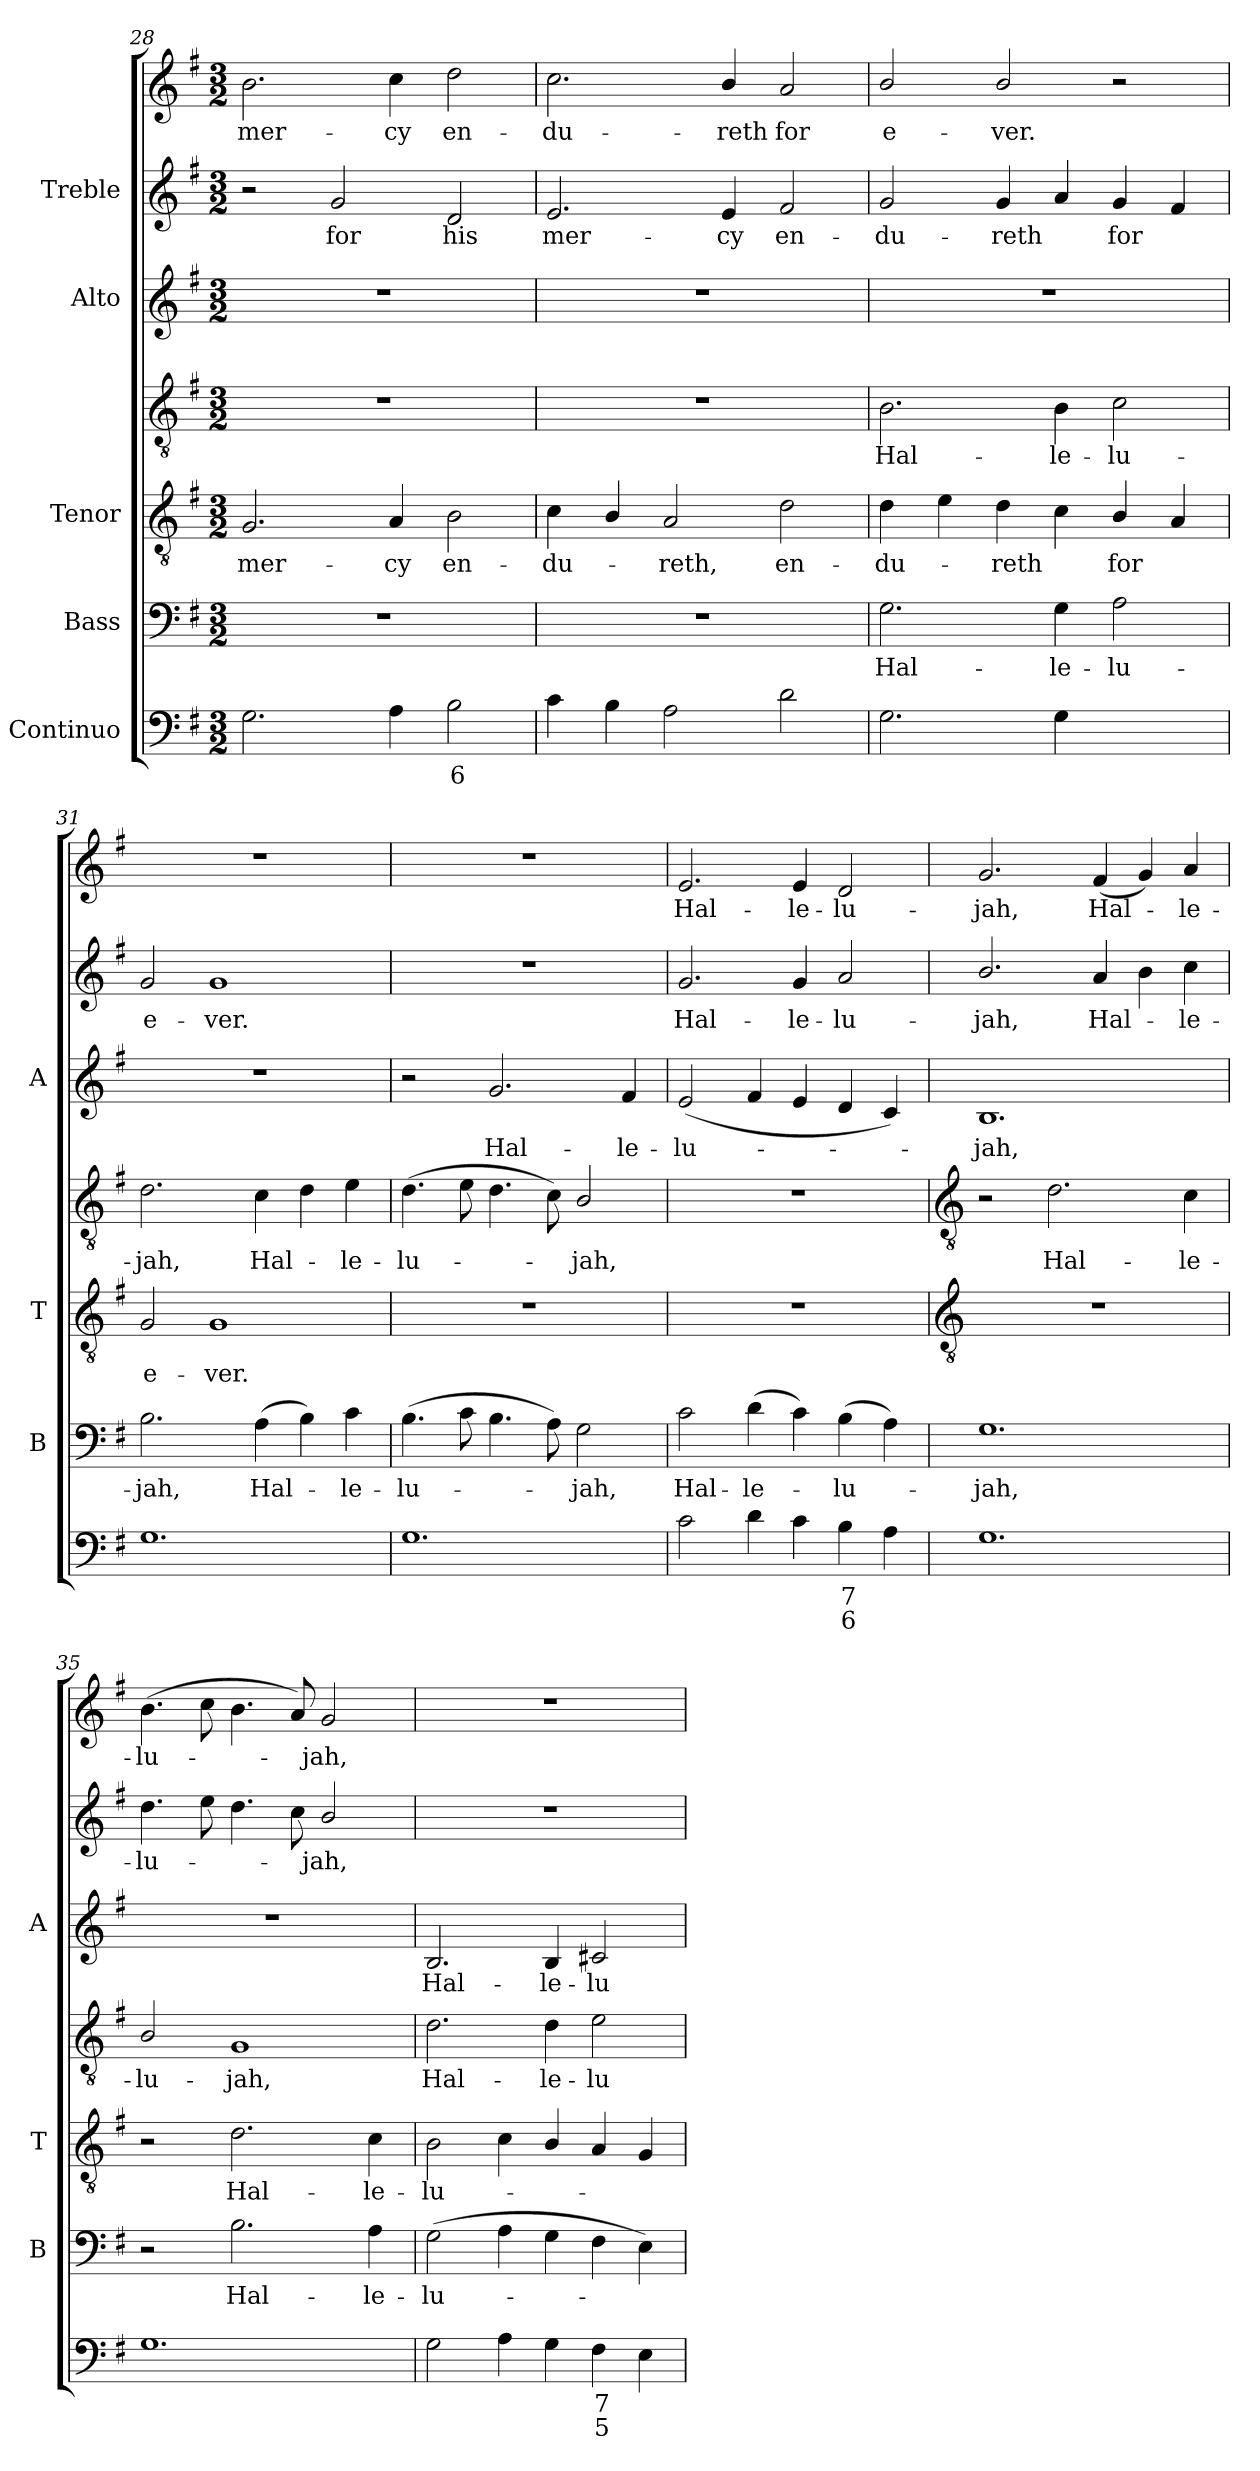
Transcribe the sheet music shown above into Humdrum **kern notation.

**kern	**text	**text	**kern	**text	**kern	**text	**kern	**text	**kern	**text	**kern	**text	**kern	**text
*part5	*part5	*part5	*part4	*part4	*part3	*part3	*part3	*part3	*part2	*part2	*part1	*part1	*part1	*part1
*staff7	*staff7	*staff7	*staff6	*staff6	*staff5	*staff5	*staff4	*staff4	*staff3	*staff3	*staff2	*staff2	*staff1	*staff1
*I"Continuo	*	*	*I"Bass	*	*I"Tenor	*	*	*	*I"Alto	*	*I"Treble	*	*	*
*	*	*	*I'B	*	*I'T	*	*	*	*I'A	*	*	*	*	*
*clefF4	*	*	*clefF4	*	*clefGv2	*	*clefGv2	*	*clefG2	*	*clefG2	*	*clefG2	*
*k[f#]	*	*	*k[f#]	*	*k[f#]	*	*k[f#]	*	*k[f#]	*	*k[f#]	*	*k[f#]	*
*G:	*	*	*G:	*	*G:	*	*G:	*	*G:	*	*G:	*	*G:	*
*M3/2	*	*	*M3/2	*	*M3/2	*	*M3/2	*	*M3/2	*	*M3/2	*	*M3/2	*
=28	=28	=28	=28	=28	=28	=28	=28	=28	=28	=28	=28	=28	=28	=28
!	!	!	!LO:N:vis=1	!	!	!LO:LY:b	!LO:N:vis=1	!	!LO:N:vis=1	!	!	!	!	!LO:LY:b
2.G	.	.	1.r	.	2.G	mer-	1.r	.	1.r	.	2r	.	2.b	mer-
!	!	!	!	!	!	!	!	!	!	!	!	!LO:LY:b	!	!
.	.	.	.	.	.	.	.	.	.	.	2g	-for	.	.
!	!	!	!	!	!	!LO:LY:b	!	!	!	!	!	!	!	!LO:LY:b
4A	.	.	.	.	4A	-cy	.	.	.	.	.	.	4cc	-cy
!	!LO:LY:b	!	!	!	!	!LO:LY:b	!	!	!	!	!	!LO:LY:b	!	!LO:LY:b
2B	6	.	.	.	2B	en-	.	.	.	.	2d	his	2dd	en-
=29	=29	=29	=29	=29	=29	=29	=29	=29	=29	=29	=29	=29	=29	=29
!	!	!	!LO:N:vis=1	!	!	!LO:LY:b	!LO:N:vis=1	!	!LO:N:vis=1	!	!	!LO:LY:b	!	!LO:LY:b
4c	.	.	1.r	.	4c	-du-	1.r	.	1.r	.	2.e	mer-	2.cc	du-
4B	.	.	.	.	4B/	.	.	.	.	.	.	.	.	.
!	!	!	!	!	!	!LO:LY:b	!	!	!	!	!	!	!	!
2A	.	.	.	.	2A	reth,	.	.	.	.	.	.	.	.
!	!	!	!	!	!	!	!	!	!	!	!	!LO:LY:b	!	!LO:LY:b
.	.	.	.	.	.	.	.	.	.	.	4e	-cy	4b/	-reth
!	!	!	!	!	!	!LO:LY:b	!	!	!	!	!	!LO:LY:b	!	!LO:LY:b
2d	.	.	.	.	2d	en-	.	.	.	.	2f#	en-	2a	for
=30	=30	=30	=30	=30	=30	=30	=30	=30	=30	=30	=30	=30	=30	=30
!	!	!	!	!LO:LY:b	!	!LO:LY:b	!	!LO:LY:b	!LO:N:vis=1	!	!	!LO:LY:b	!	!LO:LY:b
2.G	.	.	2.G	Hal-	4d	-du-	2.B	-Hal-	1.r	.	2g	du-	2b/	-e-
.	.	.	.	.	4e	.	.	.	.	.	.	.	.	.
!	!	!	!	!	!	!LO:LY:b	!	!	!	!	!	!LO:LY:b	!	!LO:LY:b
.	.	.	.	.	4d	reth	.	.	.	.	4g	-reth	2b/	-ver.
!	!	!	!	!LO:LY:b	!	!	!	!LO:LY:b	!	!	!	!	!	!
4G	.	.	4G	-le-	4c	.	4B	-le-	.	.	4a	.	.	.
!	!LO:LY:b	!	!	!LO:LY:b	!	!LO:LY:b	!	!LO:LY:b	!	!	!	!LO:LY:b	!	!
[4Ayy	7	.	2A	-lu-	4B/	for	2c	-lu-	.	.	4g	for	2r	.
!	!LO:LY:b	!	!	!	!	!	!	!	!	!	!	!	!	!
4Ayy]	6	.	.	.	4A	.	.	.	.	.	4f#	.	.	.
=31	=31	=31	=31	=31	=31	=31	=31	=31	=31	=31	=31	=31	=31	=31
!	!	!	!	!LO:LY:b	!	!LO:LY:b	!	!LO:LY:b	!LO:N:vis=1	!	!	!LO:LY:b	!LO:N:vis=1	!
1.G	.	.	2.B	-jah,	2G	-e-	2.d	jah,	1.r	.	2g	e-	1.r	.
!	!	!	!	!	!	!LO:LY:b	!	!	!	!	!	!LO:LY:b	!	!
.	.	.	.	.	1G	-ver.	.	.	.	.	1g	-ver.	.	.
!	!	!	!	!LO:LY:b	!	!	!	!LO:LY:b	!	!	!	!	!	!
.	.	.	(>4A	Hal-	.	.	4c	Hal-	.	.	.	.	.	.
.	.	.	4B)	.	.	.	4d	.	.	.	.	.	.	.
!	!	!	!	!LO:LY:b	!	!	!	!LO:LY:b	!	!	!	!	!	!
.	.	.	4c	le-	.	.	4e	-le-	.	.	.	.	.	.
=32	=32	=32	=32	=32	=32	=32	=32	=32	=32	=32	=32	=32	=32	=32
!	!	!	!	!LO:LY:b	!LO:N:vis=1	!	!	!LO:LY:b	!	!	!LO:N:vis=1	!	!LO:N:vis=1	!
1.G	.	.	(>4.B	-lu-	1.r	.	(>4.d	lu-	2r	.	1.r	.	1.r	.
.	.	.	8c	.	.	.	8e	.	.	.	.	.	.	.
!	!	!	!	!	!	!	!	!	!	!LO:LY:b	!	!	!	!
.	.	.	4.B	.	.	.	4.d	.	2.g	Hal-	.	.	.	.
.	.	.	8A)	.	.	.	8c)	.	.	.	.	.	.	.
!	!	!	!	!LO:LY:b	!	!	!	!LO:LY:b	!	!	!	!	!	!
.	.	.	2G	jah,	.	.	2B/	jah,	.	.	.	.	.	.
!	!	!	!	!	!	!	!	!	!	!LO:LY:b	!	!	!	!
.	.	.	.	.	.	.	.	.	4f#	-le-	.	.	.	.
=33	=33	=33	=33	=33	=33	=33	=33	=33	=33	=33	=33	=33	=33	=33
!	!	!	!	!LO:LY:b	!LO:N:vis=1	!	!LO:N:vis=1	!	!	!LO:LY:b	!	!LO:LY:b	!	!LO:LY:b
2c	.	.	2c	Hal-	1.r	.	1.r	.	(<2e	-lu-	2.g	-Hal-	2.e	Hal-
!	!	!	!	!LO:LY:b	!	!	!	!	!	!	!	!	!	!
4d	.	.	(>4d	-le-	.	.	.	.	4f#	.	.	.	.	.
!	!	!	!	!	!	!	!	!	!	!	!	!LO:LY:b	!	!LO:LY:b
4c	.	.	4c)	.	.	.	.	.	4e	.	4g	-le-	4e	-le-
!	!LO:LY:b	!LO:LY:b	!	!LO:LY:b	!	!	!	!	!	!	!	!LO:LY:b	!	!LO:LY:b
4B	7	6	(>4B	lu-	.	.	.	.	4d	.	2a	-lu-	2d	-lu-
4A	.	.	4A)	.	.	.	.	.	4c)	.	.	.	.	.
!!LO:LB:g=z
=34	=34	=34	=34	=34	=34	=34	=34	=34	=34	=34	=34	=34	=34	=34
*	*	*	*	*	*clefGv2	*	*clefGv2	*	*	*	*	*	*	*
!	!	!	!	!LO:LY:b	!LO:N:vis=1	!	!	!	!	!LO:LY:b	!	!LO:LY:b	!	!LO:LY:b
1.G	.	.	1.G	jah,	1.r	.	2r	.	1.B	jah,	2.b/	-jah,	2.g	-jah,
!	!	!	!	!	!	!	!	!LO:LY:b	!	!	!	!	!	!
.	.	.	.	.	.	.	2.d	Hal-	.	.	.	.	.	.
!	!	!	!	!	!	!	!	!	!	!	!	!LO:LY:b	!	!LO:LY:b
.	.	.	.	.	.	.	.	.	.	.	4a	Hal-	(<4f#	Hal-
.	.	.	.	.	.	.	.	.	.	.	4b	.	4g)	.
!	!	!	!	!	!	!	!	!LO:LY:b	!	!	!	!LO:LY:b	!	!LO:LY:b
.	.	.	.	.	.	.	4c	-le-	.	.	4cc	le-	4a	le-
=35	=35	=35	=35	=35	=35	=35	=35	=35	=35	=35	=35	=35	=35	=35
!	!	!	!	!	!	!	!	!LO:LY:b	!LO:N:vis=1	!	!	!LO:LY:b	!	!LO:LY:b
1.G	.	.	2r	.	2r	.	2B/	-lu-	1.r	.	4.dd	lu-	(>4.b	-lu-
.	.	.	.	.	.	.	.	.	.	.	8ee	.	8cc	.
!	!	!	!	!LO:LY:b	!	!LO:LY:b	!	!LO:LY:b	!	!	!	!	!	!
.	.	.	2.B	Hal-	2.d	Hal-	1G	-jah,	.	.	4.dd	.	4.b	.
.	.	.	.	.	.	.	.	.	.	.	8cc	.	8a)	.
!	!	!	!	!	!	!	!	!	!	!	!	!LO:LY:b	!	!LO:LY:b
.	.	.	.	.	.	.	.	.	.	.	2b/	jah,	2g	jah,
!	!	!	!	!LO:LY:b	!	!LO:LY:b	!	!	!	!	!	!	!	!
.	.	.	4A	-le-	4c	-le-	.	.	.	.	.	.	.	.
=36	=36	=36	=36	=36	=36	=36	=36	=36	=36	=36	=36	=36	=36	=36
!	!	!	!	!LO:LY:b	!	!LO:LY:b	!	!LO:LY:b	!	!LO:LY:b	!LO:N:vis=1	!	!LO:N:vis=1	!
2G	.	.	(>2G	-lu-	2B	-lu-	2.d	-Hal-	2.B	Hal-	1.r	.	1.r	.
4A	.	.	4A	.	4c	.	.	.	.	.	.	.	.	.
!	!	!	!	!	!	!	!	!LO:LY:b	!	!LO:LY:b	!	!	!	!
4G	.	.	4G	.	4B/	.	4d	-le-	4B	-le-	.	.	.	.
!	!LO:LY:b	!LO:LY:b	!	!	!	!	!	!LO:LY:b	!	!LO:LY:b	!	!	!	!
4F#	7	5	4F#	.	4A	.	2e	-lu-	2c#X	-lu-	.	.	.	.
4E	.	.	4E)	.	4G	.	.	.	.	.	.	.	.	.
=	=	=	=	=	=	=	=	=	=	=	=	=	=	=
*-	*-	*-	*-	*-	*-	*-	*-	*-	*-	*-	*-	*-	*-	*-
